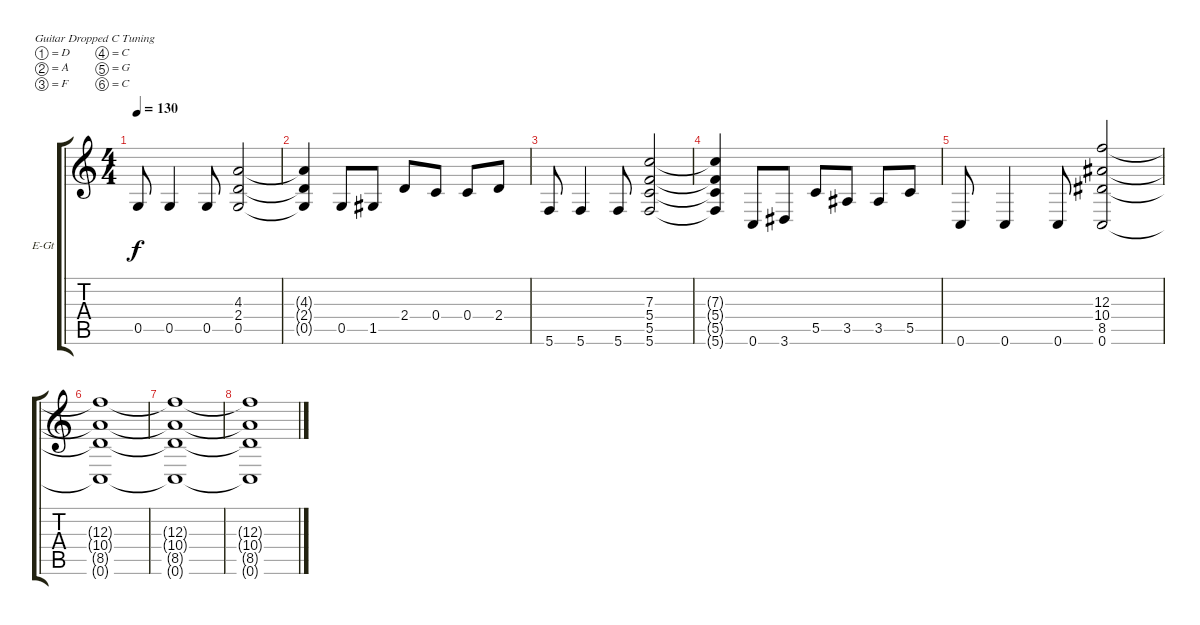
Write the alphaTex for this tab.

\bracketExtendMode groupsimilarinstruments
\firstSystemTrackNameOrientation horizontal
\otherSystemsTrackNameOrientation horizontal
\track ("Bill Kelliher" "E-Gt") {instrument distortionguitar}
\staff {score tabs}
\tuning (D4 A3 F3 C3 G2 C2)
\ts (4 4)
\tempo 130
\clef g2
\ks c
0.5.8{dy f} 0.5.4 0.5.8 (4.3 2.4 0.5).2 |
(4.3{t} 2.4{t} 0.5{t}).4 0.5.8 1.5.8 2.4.8 0.4.8 0.4.8 2.4.8 |
5.6.8 5.6.4 5.6.8 (7.3 5.4 5.5 5.6).2 |
(7.3{t} 5.4{t} 5.5{t} 5.6{t}).4 0.6.8 3.6.8 5.5.8 3.5.8 3.5.8 5.5.8 |
0.6.8 0.6.4 0.6.8 (12.3 10.4 8.5 0.6).2 |
(12.3{t} 10.4{t} 8.5{t} 0.6{t}).1 |
(12.3{t} 10.4{t} 8.5{t} 0.6{t}).1 |
(12.3{t} 10.4{t} 8.5{t} 0.6{t}).1
